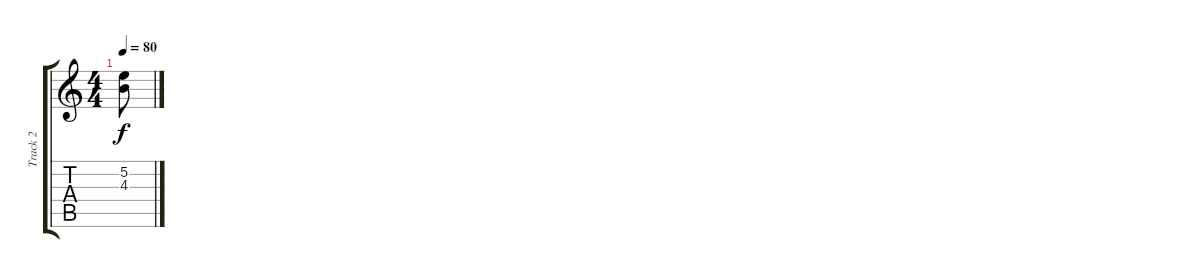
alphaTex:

\track ("Track 2" "Track 2") {instrument electricguitarjazz}
\staff {score tabs}
\tuning (E4 B3 G3 D3 A2 E2) {hide}
\ts (4 4)
\tempo 80
\clef g2
\ks c
(5.2 4.3).8{dy f}
